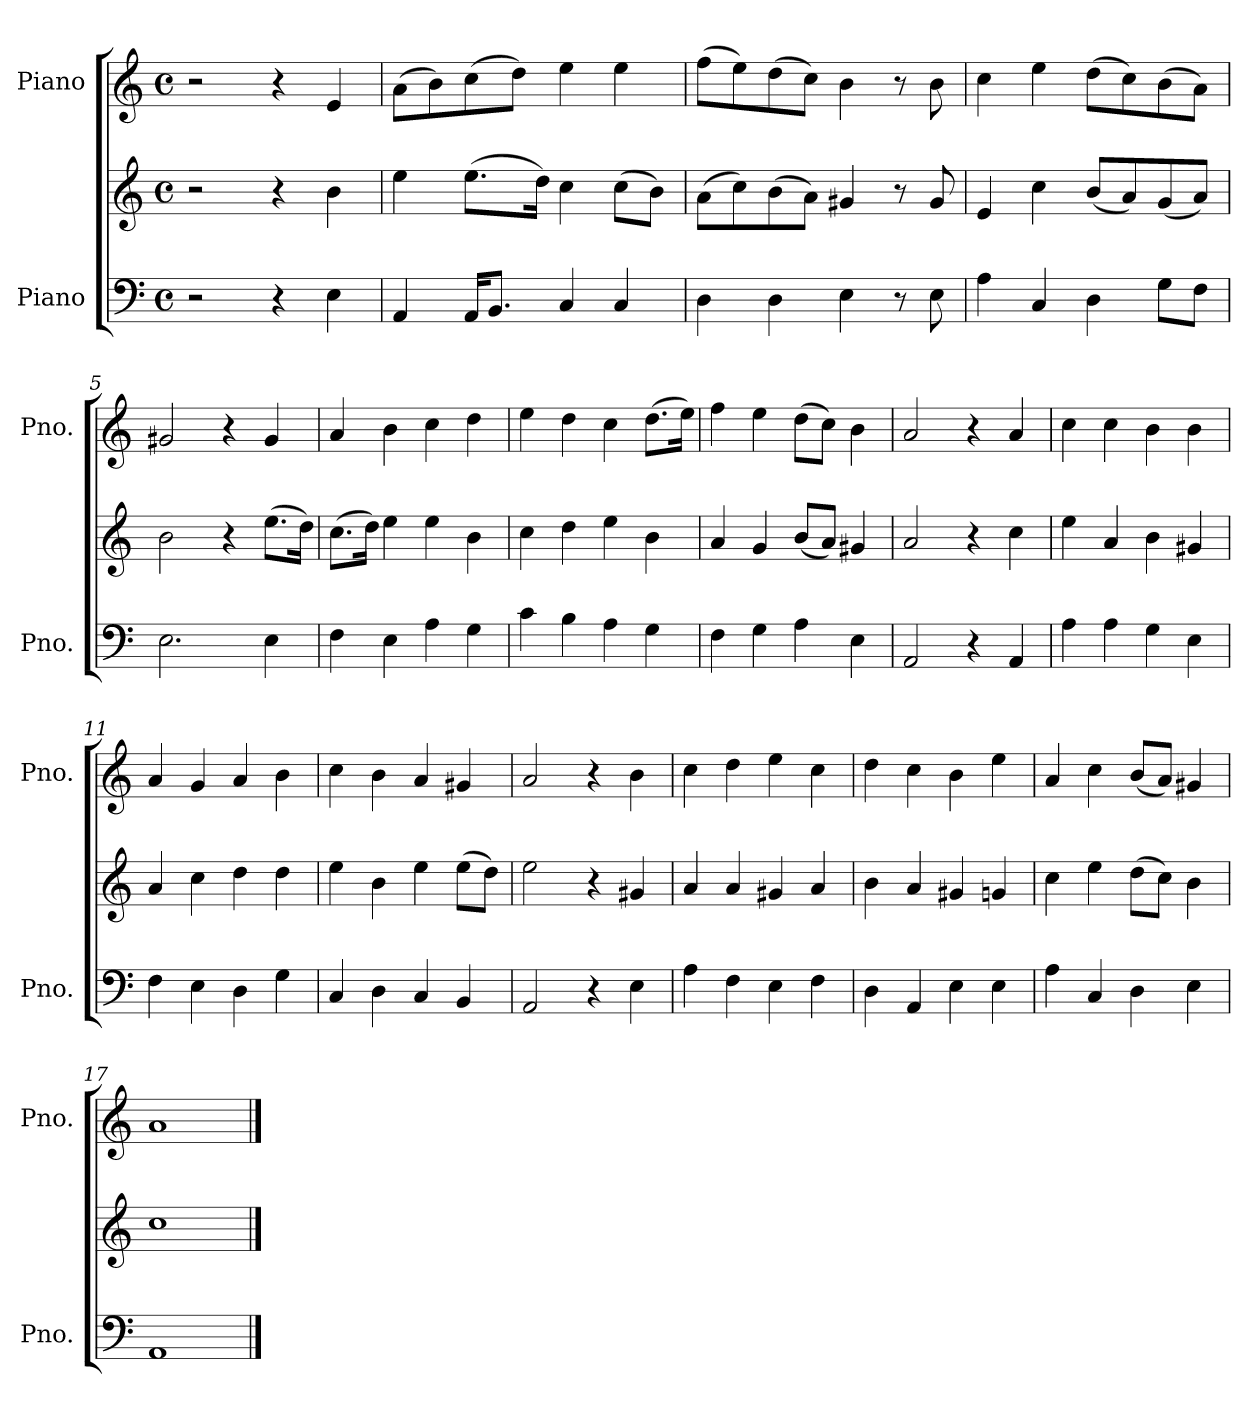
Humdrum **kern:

**kern	**kern	**kern
*part2	*part2	*part1
*staff3	*staff2	*staff1
*I"Piano	*	*I"Piano
*I'Pno.	*	*I'Pno.
*clefF4	*clefG2	*clefG2
*k[]	*k[]	*k[]
*M4/4	*M4/4	*M4/4
*met(c)	*met(c)	*met(c)
*MM120	*MM120	*MM120
=1	=1	=1
2r	2r	2r
4r	4r	4r
4E\	4b\	4e/
=2	=2	=2
4AA/	4ee\	(>8a\L
.	.	8b\)
16AA/KL	(>8.ee\L	(>8cc\
8.BB/J	.	.
.	.	8dd\J)
.	16dd\Jk)	.
4C/	4cc\	4ee\
4C/	(>8cc\L	4ee\
.	8b\J)	.
=3	=3	=3
4D\	(>8a\L	(>8ff\L
.	8cc\)	8ee\)
4D\	(>8b\	(>8dd\
.	8a\J)	8cc\J)
4E\	4g#X/	4b\
8r	8r	8r
8E\	8g#/	8b\
=4	=4	=4
4A\	4e/	4cc\
4C/	4cc\	4ee\
4D\	(<8b/L	(>8dd\L
.	8a/)	8cc\)
8G\L	(<8g/	(>8b\
8F\J	8a/J)	8a\J)
=5	=5	=5
2.E\	2b\	2g#X/
.	4r	4r
4E\	(>8.ee\L	4g#/
.	16dd\Jk)	.
=6	=6	=6
4F\	(>8.cc\L	4a/
.	16dd\Jk)	.
4E\	4ee\	4b\
4A\	4ee\	4cc\
4G\	4b\	4dd\
!!LO:LB:g=z
=7	=7	=7
4c\	4cc\	4ee\
4B\	4dd\	4dd\
4A\	4ee\	4cc\
4G\	4b\	(>8.dd\L
.	.	16ee\Jk)
=8	=8	=8
4F\	4a/	4ff\
4G\	4g/	4ee\
4A\	(<8b/L	(>8dd\L
.	8a/J)	8cc\J)
4E\	4g#X/	4b\
=9	=9	=9
2AA/	2a/	2a/
4r	4r	4r
4AA/	4cc\	4a/
=10	=10	=10
4A\	4ee\	4cc\
4A\	4a/	4cc\
4G\	4b\	4b\
4E\	4g#X/	4b\
=11	=11	=11
4F\	4a/	4a/
4E\	4cc\	4g/
4D\	4dd\	4a/
4G\	4dd\	4b\
=12	=12	=12
4C/	4ee\	4cc\
4D\	4b\	4b\
4C/	4ee\	4a/
4BB/	(>8ee\L	4g#X/
.	8dd\J)	.
=13	=13	=13
2AA/	2ee\	2a/
4r	4r	4r
4E\	4g#X/	4b\
=14	=14	=14
4A\	4a/	4cc\
4F\	4a/	4dd\
4E\	4g#X/	4ee\
4F\	4a/	4cc\
!!LO:LB:g=z
=15	=15	=15
4D\	4b\	4dd\
4AA/	4a/	4cc\
4E\	4g#X/	4b\
4E\	4gn/	4ee\
=16	=16	=16
4A\	4cc\	4a/
4C/	4ee\	4cc\
4D\	(>8dd\L	(<8b/L
.	8cc\J)	8a/J)
4E\	4b\	4g#X/
=17	=17	=17
1AA	1cc	1a
==	==	==
*-	*-	*-
